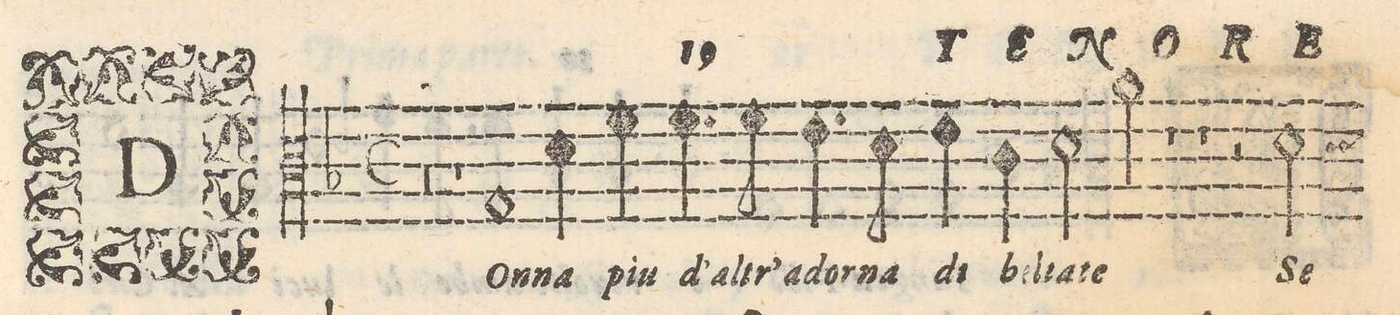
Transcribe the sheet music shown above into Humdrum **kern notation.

**kern	**text
*I"TENORE	*
*clefC3	*
*k[b-]	*
*met(C)	*
*M2/1	*
0r	.
=2-	=2-
1r	.
1G	DOn-
=3-	=3-
4d\	-na
4f\	piu
4.f\	d' al-
8f\	-tr' a-
4.e\	-dor-
8d\	-na
4e\	di
4c\	bel-
=4-	=4-
2d\	-te-
2a\	-te
1r	.
=5-	=5-
1r	.
2r	.
2d\	Se
*custos:d	*
=6-	=6-
*-	*-
